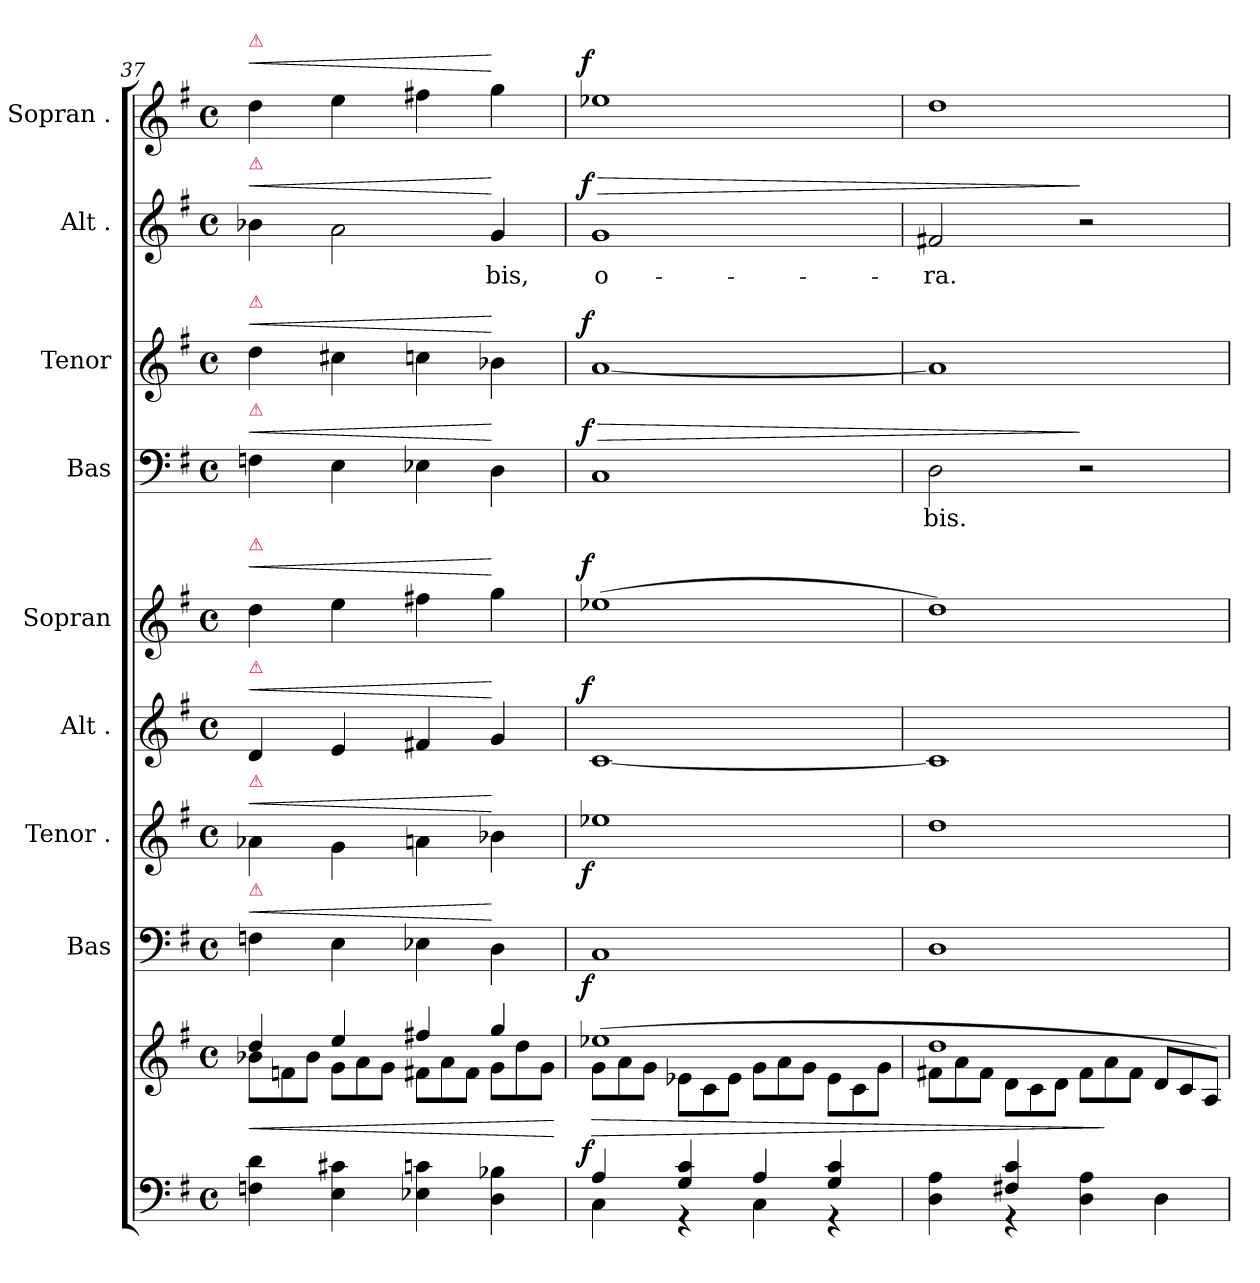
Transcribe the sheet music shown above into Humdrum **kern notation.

**kern	**kern	**dynam	**kern	**dynam	**kern	**dynam	**kern	**dynam	**kern	**dynam	**kern	**text	**dynam	**kern	**dynam	**kern	**text	**dynam	**kern	**dynam
*part9	*part9	*part9	*part8	*part8	*part7	*part7	*part6	*part6	*part5	*part5	*part4	*part4	*part4	*part3	*part3	*part2	*part2	*part2	*part1	*part1
*staff10	*staff9	*staff9/10	*staff8	*staff8	*staff7	*staff7	*staff6	*staff6	*staff5	*staff5	*staff4	*staff4	*staff4	*staff3	*staff3	*staff2	*staff2	*staff2	*staff1	*staff1
*	*	*	*I"Bas	*	*I"Tenor .	*	*I"Alt .	*	*I"Sopran	*	*I"Bas	*	*	*I"Tenor	*	*I"Alt .	*	*	*I"Sopran .	*
*	*	*	*I'B	*	*I'T	*	*I'A	*	*I'S	*	*I'B	*	*	*I'T	*	*I'A	*	*	*I'S	*
*clefF4	*clefG2	*	*clefF4	*	*clefG2	*	*clefG2	*	*clefG2	*	*clefF4	*	*	*clefG2	*	*clefG2	*	*	*clefG2	*
*	*	*	*	*	*ITrd8c12	*	*	*	*	*	*	*	*	*ITrd8c12	*	*	*	*	*	*
*k[f#]	*k[f#]	*	*k[f#]	*	*k[f#]	*	*k[f#]	*	*k[f#]	*	*k[f#]	*	*	*k[f#]	*	*k[f#]	*	*	*k[f#]	*
*M4/4	*M4/4	*	*M4/4	*	*M4/4	*	*M4/4	*	*M4/4	*	*M4/4	*	*	*M4/4	*	*M4/4	*	*	*M4/4	*
*met(c)	*met(c)	*	*met(c)	*	*met(c)	*	*met(c)	*	*met(c)	*	*met(c)	*	*	*met(c)	*	*met(c)	*	*	*met(c)	*
=37	=37	=37	=37	=37	=37	=37	=37	=37	=37	=37	=37	=37	=37	=37	=37	=37	=37	=37	=37	=37
*	*^	*	*	*	*	*	*	*	*	*	*	*	*	*	*	*	*	*	*	*
*	*	*Xtuplet	*	*	*	*	*	*	*	*	*	*	*	*	*	*	*	*	*	*	*
!	!	!	!	!	!	!	!	!	!	!	!	!	!	!	!	!	!	!	!	!LO:TX:a:color=crimson:t=⚠	!
!	!	!	!	!	!	!	!	!	!	!	!	!	!	!	!	!	!LO:TX:a:color=crimson:t=⚠	!	!	!	!
!	!	!	!	!	!	!	!	!	!	!	!	!	!	!	!LO:TX:a:color=crimson:t=⚠	!	!	!	!	!	!
!	!	!	!	!	!	!	!	!	!	!	!	!LO:TX:a:color=crimson:t=⚠	!	!	!	!	!	!	!	!	!
!	!	!	!	!	!	!	!	!	!	!LO:TX:a:color=crimson:t=⚠	!	!	!	!	!	!	!	!	!	!	!
!	!	!	!	!	!	!	!	!LO:TX:a:color=crimson:t=⚠	!	!	!	!	!	!	!	!	!	!	!	!	!
!	!	!	!	!	!	!LO:TX:a:color=crimson:t=⚠	!	!	!	!	!	!	!	!	!	!	!	!	!	!	!
!	!	!	!	!LO:TX:a:color=crimson:t=⚠	!	!	!	!	!	!	!	!	!	!	!	!	!	!	!	!	!
!	!	!	!	!	!LO:HP:a	!	!LO:HP:a	!	!LO:HP:a	!	!LO:HP:a	!	!	!LO:HP:a	!	!LO:HP:a	!	!	!LO:HP:a	!	!LO:HP:a
4Fn\ 4d\	4dd/	12b-X\L	<	4Fn\	<	4A-X\	<	4d/	<	4dd\	<	4Fn\	.	<	4d\	<	4b-X\	.	<	4dd\	<
.	.	12fn\	.	.	.	.	.	.	.	.	.	.	.	.	.	.	.	.	.	.	.
.	.	12b-\J	.	.	.	.	.	.	.	.	.	.	.	.	.	.	.	.	.	.	.
4E\ 4c#X\	4ee/	12g\L	.	4E\	.	4G\	.	4e/	.	4ee\	.	4E\	.	.	4c#X\	.	2a\	.	.	4ee\	.
.	.	12a\	.	.	.	.	.	.	.	.	.	.	.	.	.	.	.	.	.	.	.
.	.	12g\J	.	.	.	.	.	.	.	.	.	.	.	.	.	.	.	.	.	.	.
4E-X\ 4cn\	4ff#X/	12f#X\L	.	4E-X\	.	4An\	.	4f#X/	.	4ff#X\	.	4E-X\	.	.	4cn\	.	.	.	.	4ff#X\	.
.	.	12a\	.	.	.	.	.	.	.	.	.	.	.	.	.	.	.	.	.	.	.
.	.	12f#\J	.	.	.	.	.	.	.	.	.	.	.	.	.	.	.	.	.	.	.
4D\ 4B-X\	4gg/	12g\L	.	4D\	[	4B-X\	[	4g/	[	4gg\	[	4D\	.	[	4B-X\	[	4g/	-bis,	[	4gg\	[
.	.	12dd\	.	.	.	.	.	.	.	.	.	.	.	.	.	.	.	.	.	.	.
.	.	12g\J	.	.	.	.	.	.	.	.	.	.	.	.	.	.	.	.	.	.	.
*	*v	*v	*	*	*	*	*	*	*	*	*	*	*	*	*	*	*	*	*	*	*
.	.	[	.	.	.	.	.	.	.	.	.	.	.	.	.	.	.	.	.	.
=38	=38	=38	=38	=38	=38	=38	=38	=38	=38	=38	=38	=38	=38	=38	=38	=38	=38	=38	=38	=38
*^	*^	*	*	*	*	*	*	*	*	*	*	*	*	*	*	*	*	*	*	*
!	!	!	!	!LO:HP:b	!	!	!	!	!	!	!	!	!	!	!LO:HP:a	!	!	!	!LO:LY:color=blue	!LO:HP:a	!	!
!	!	!	!	!LO:DY:n=1:rj	!	!LO:DY:b:rj	!	!LO:DY:b:rj	!	!LO:DY:a:rj	!	!LO:DY:a:rj	!	!	!LO:DY:n=1:a:rj	!	!LO:DY:a:rj	!	!	!LO:DY:n=1:a:rj	!	!LO:DY:a:rj
4A/	4C\	(1ee-X/	12g\L	> f	1C/	f	1e-X/	f	[1c/	f	(1ee-X\	f	1C/	.	> f	[1A/	f	1g/	o-	> f	1ee-X\	f
.	.	.	12a\	.	.	.	.	.	.	.	.	.	.	.	.	.	.	.	.	.	.	.
.	.	.	12g\J	.	.	.	.	.	.	.	.	.	.	.	.	.	.	.	.	.	.	.
4G/ 4c/	4r	.	12e-X\L	.	.	.	.	.	.	.	.	.	.	.	.	.	.	.	.	.	.	.
.	.	.	12c\	.	.	.	.	.	.	.	.	.	.	.	.	.	.	.	.	.	.	.
.	.	.	12e-\J	.	.	.	.	.	.	.	.	.	.	.	.	.	.	.	.	.	.	.
4A/	4C\	.	12g\L	.	.	.	.	.	.	.	.	.	.	.	.	.	.	.	.	.	.	.
.	.	.	12a\	.	.	.	.	.	.	.	.	.	.	.	.	.	.	.	.	.	.	.
.	.	.	12g\J	.	.	.	.	.	.	.	.	.	.	.	.	.	.	.	.	.	.	.
4G/ 4c/	4r	.	12e-\L	.	.	.	.	.	.	.	.	.	.	.	.	.	.	.	.	.	.	.
.	.	.	12c\	.	.	.	.	.	.	.	.	.	.	.	.	.	.	.	.	.	.	.
.	.	.	12g\J	.	.	.	.	.	.	.	.	.	.	.	.	.	.	.	.	.	.	.
=39	=39	=39	=39	=39	=39	=39	=39	=39	=39	=39	=39	=39	=39	=39	=39	=39	=39	=39	=39	=39	=39	=39
4D\ 4A\	4ryy	1dd/	12f#X\L	.	1D\	.	1d/	.	1c/]	.	1dd\)	.	2D\	-bis.	.	1A/]	.	2f#X/	-ra.	.	1dd\	.
.	.	.	12a\	.	.	.	.	.	.	.	.	.	.	.	.	.	.	.	.	.	.	.
.	.	.	12f#\J	.	.	.	.	.	.	.	.	.	.	.	.	.	.	.	.	.	.	.
4F#X/ 4c/	4r	.	12d\L	.	.	.	.	.	.	.	.	.	.	.	.	.	.	.	.	.	.	.
.	.	.	12c\	.	.	.	.	.	.	.	.	.	.	.	.	.	.	.	.	.	.	.
.	.	.	12d\J	.	.	.	.	.	.	.	.	.	.	.	.	.	.	.	.	.	.	.
4D\ 4A\	2ryy	.	12f#\L	.	.	.	.	.	.	.	.	.	2r	.	]	.	.	2r	.	]	.	.
.	.	.	12a\	]	.	.	.	.	.	.	.	.	.	.	.	.	.	.	.	.	.	.
.	.	.	12f#\J	.	.	.	.	.	.	.	.	.	.	.	.	.	.	.	.	.	.	.
4D\	.	.	12d/L	.	.	.	.	.	.	.	.	.	.	.	.	.	.	.	.	.	.	.
.	.	.	12c/	.	.	.	.	.	.	.	.	.	.	.	.	.	.	.	.	.	.	.
.	.	.	12A/J)	.	.	.	.	.	.	.	.	.	.	.	.	.	.	.	.	.	.	.
*v	*v	*	*	*	*	*	*	*	*	*	*	*	*	*	*	*	*	*	*	*	*	*
*	*v	*v	*	*	*	*	*	*	*	*	*	*	*	*	*	*	*	*	*	*	*
=	=	=	=	=	=	=	=	=	=	=	=	=	=	=	=	=	=	=	=	=
*-	*-	*-	*-	*-	*-	*-	*-	*-	*-	*-	*-	*-	*-	*-	*-	*-	*-	*-	*-	*-
